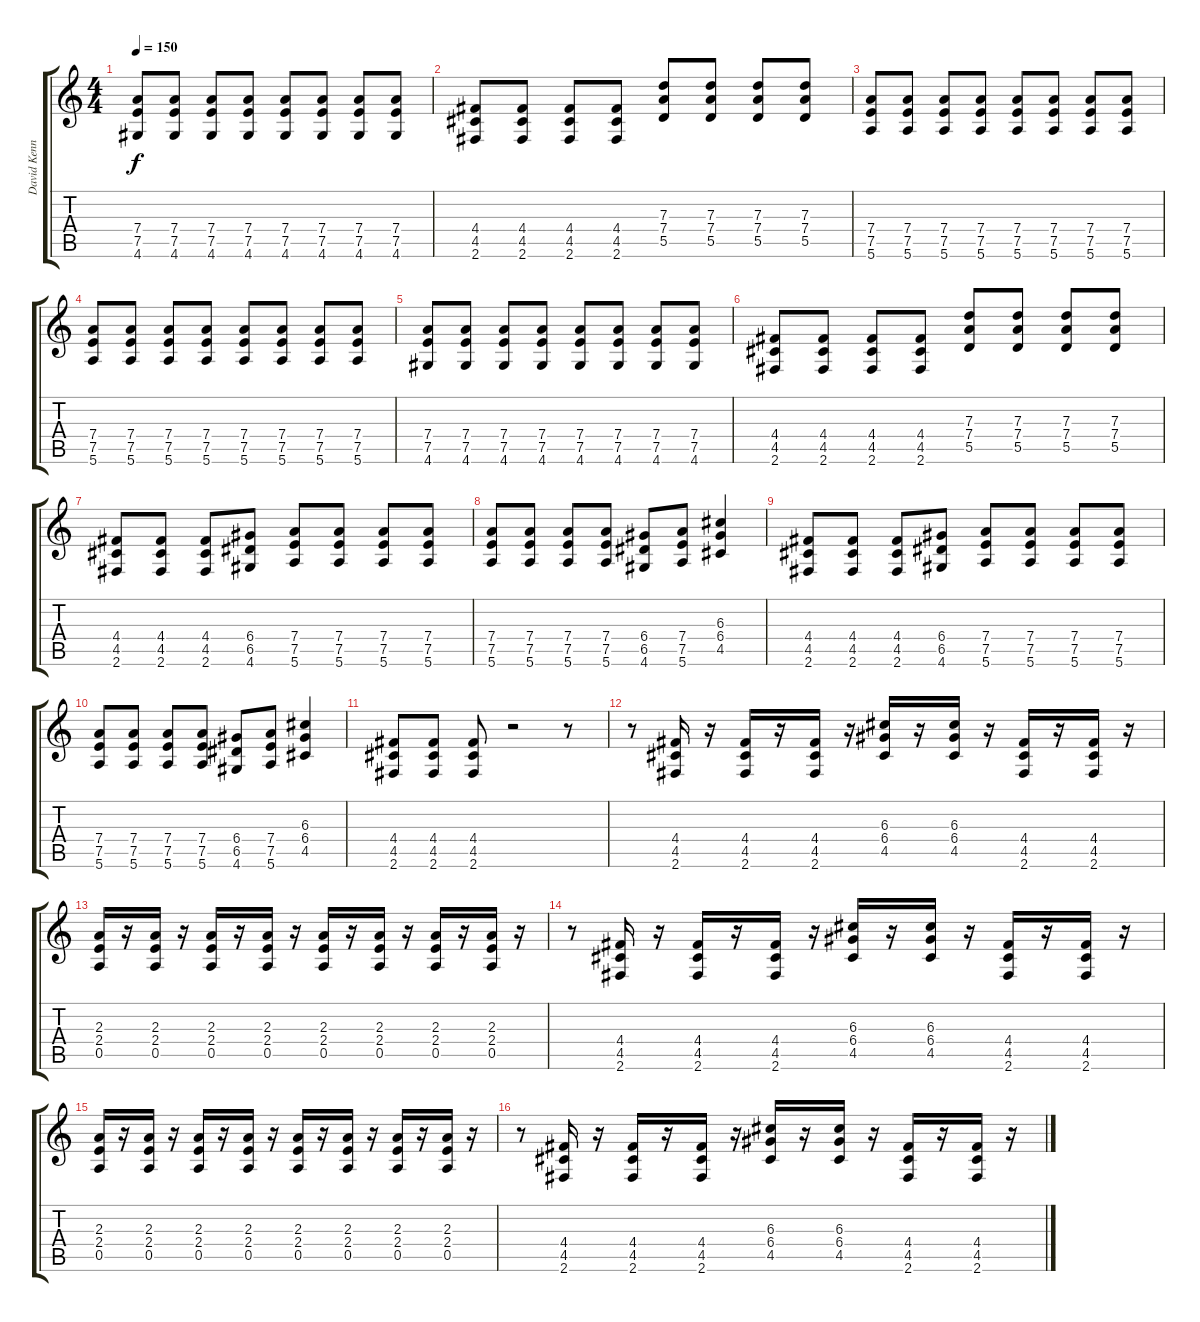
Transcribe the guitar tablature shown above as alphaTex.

\track ("David Kennedy(guitar)" "David Kenn") {instrument distortionguitar}
\staff {score tabs}
\tuning (E4 B3 G3 D3 A2 E2) {hide}
\ts (4 4)
\tempo 150
\clef g2
\ks c
(7.4 7.5 4.6).8{dy f} (7.4 7.5 4.6).8 (7.4 7.5 4.6).8 (7.4 7.5 4.6).8 (7.4 7.5 4.6).8 (7.4 7.5 4.6).8 (7.4 7.5 4.6).8 (7.4 7.5 4.6).8 |
(4.4 4.5 2.6).8 (4.4 4.5 2.6).8 (4.4 4.5 2.6).8 (4.4 4.5 2.6).8 (7.3 7.4 5.5).8 (7.3 7.4 5.5).8 (7.3 7.4 5.5).8 (7.3 7.4 5.5).8 |
(7.4 7.5 5.6).8 (7.4 7.5 5.6).8 (7.4 7.5 5.6).8 (7.4 7.5 5.6).8 (7.4 7.5 5.6).8 (7.4 7.5 5.6).8 (7.4 7.5 5.6).8 (7.4 7.5 5.6).8 |
(7.4 7.5 5.6).8 (7.4 7.5 5.6).8 (7.4 7.5 5.6).8 (7.4 7.5 5.6).8 (7.4 7.5 5.6).8 (7.4 7.5 5.6).8 (7.4 7.5 5.6).8 (7.4 7.5 5.6).8 |
(7.4 7.5 4.6).8 (7.4 7.5 4.6).8 (7.4 7.5 4.6).8 (7.4 7.5 4.6).8 (7.4 7.5 4.6).8 (7.4 7.5 4.6).8 (7.4 7.5 4.6).8 (7.4 7.5 4.6).8 |
(4.4 4.5 2.6).8 (4.4 4.5 2.6).8 (4.4 4.5 2.6).8 (4.4 4.5 2.6).8 (7.3 7.4 5.5).8 (7.3 7.4 5.5).8 (7.3 7.4 5.5).8 (7.3 7.4 5.5).8 |
(4.4 4.5 2.6).8 (4.4 4.5 2.6).8 (4.4 4.5 2.6).8 (6.4 6.5 4.6).8 (7.4 7.5 5.6).8 (7.4 7.5 5.6).8 (7.4 7.5 5.6).8 (7.4 7.5 5.6).8 |
(7.4 7.5 5.6).8 (7.4 7.5 5.6).8 (7.4 7.5 5.6).8 (7.4 7.5 5.6).8 (6.4 6.5 4.6).8 (7.4 7.5 5.6).8 (6.3 6.4 4.5).4 |
(4.4 4.5 2.6).8 (4.4 4.5 2.6).8 (4.4 4.5 2.6).8 (6.4 6.5 4.6).8 (7.4 7.5 5.6).8 (7.4 7.5 5.6).8 (7.4 7.5 5.6).8 (7.4 7.5 5.6).8 |
(7.4 7.5 5.6).8 (7.4 7.5 5.6).8 (7.4 7.5 5.6).8 (7.4 7.5 5.6).8 (6.4 6.5 4.6).8 (7.4 7.5 5.6).8 (6.3 6.4 4.5).4 |
(4.4 4.5 2.6).8 (4.4 4.5 2.6).8 (4.4 4.5 2.6).8 r.2 r.8 |
r.8 (4.4 4.5 2.6).16 r.16 (4.4 4.5 2.6).16 r.16 (4.4 4.5 2.6).16 r.16 (6.3 6.4 4.5).16 r.16 (6.3 6.4 4.5).16 r.16 (4.4 4.5 2.6).16 r.16 (4.4 4.5 2.6).16 r.16 |
(2.3 2.4 0.5).16 r.16 (2.3 2.4 0.5).16 r.16 (2.3 2.4 0.5).16 r.16 (2.3 2.4 0.5).16 r.16 (2.3 2.4 0.5).16 r.16 (2.3 2.4 0.5).16 r.16 (2.3 2.4 0.5).16 r.16 (2.3 2.4 0.5).16 r.16 |
r.8 (4.4 4.5 2.6).16 r.16 (4.4 4.5 2.6).16 r.16 (4.4 4.5 2.6).16 r.16 (6.3 6.4 4.5).16 r.16 (6.3 6.4 4.5).16 r.16 (4.4 4.5 2.6).16 r.16 (4.4 4.5 2.6).16 r.16 |
(2.3 2.4 0.5).16 r.16 (2.3 2.4 0.5).16 r.16 (2.3 2.4 0.5).16 r.16 (2.3 2.4 0.5).16 r.16 (2.3 2.4 0.5).16 r.16 (2.3 2.4 0.5).16 r.16 (2.3 2.4 0.5).16 r.16 (2.3 2.4 0.5).16 r.16 |
r.8 (4.4 4.5 2.6).16 r.16 (4.4 4.5 2.6).16 r.16 (4.4 4.5 2.6).16 r.16 (6.3 6.4 4.5).16 r.16 (6.3 6.4 4.5).16 r.16 (4.4 4.5 2.6).16 r.16 (4.4 4.5 2.6).16 r.16
